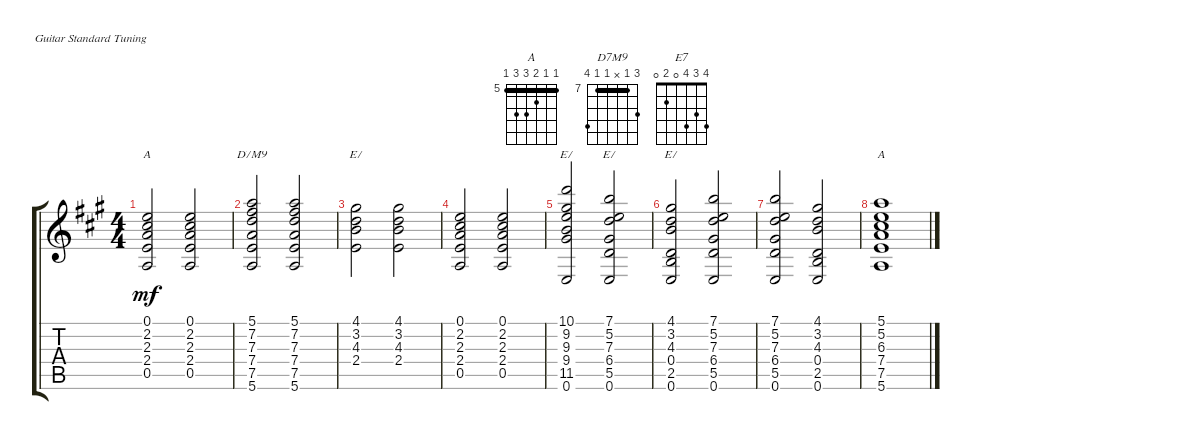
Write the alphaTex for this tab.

\defaultSystemsLayout 4
\bracketExtendMode groupsimilarinstruments
\firstSystemTrackNameOrientation horizontal
\otherSystemsTrackNameOrientation horizontal
\track "" {instrument acousticguitarnylon}
\staff {score tabs}
\tuning (E4 B3 G3 D3 A2 E2)
\chord ("A" 0 2 2 2 0 x)
\chord ("D7M9" 9 7 x 7 7 10) {firstfret 7 barre (7 7)}
\chord ("E7" 4 3 4 2 x x)
\chord ("E7" 10 9 9 9 11 8) {firstfret 9 barre (9 9)}
\chord ("E7" 7 5 7 6 5 4) {firstfret 5 barre 5}
\chord ("E7" 4 3 4 0 2 0)
\chord ("A" 5 5 6 7 7 5) {firstfret 5 barre (5 5)}
\ts (4 4)
\tempo (120 hide)
\clef g2
\scale
1.30265
\ks a
(0.5 2.4 2.3 2.2 0.1).2{ch "A" dy mf instrument acousticguitarnylon} (0.5 2.4 2.3 2.2 0.1).2 |
\scale
0.899117 (7.4 7.3 7.2 5.1 7.5 5.6).2{ch "D7M9"} (7.4 7.3 7.2 5.1 7.5 5.6).2 |
\scale
0.899117 (2.4 4.3 3.2 4.1).2{ch "E7"} (2.4 4.3 3.2 4.1).2 |
\scale
0.899117 (0.5 2.4 2.3 2.2 0.1).2 (0.5 2.4 2.3 2.2 0.1).2 |
\scale
1.21185 (0.6 11.5 9.4 9.3 9.2 10.1).2{ch "E7"} (0.6 5.5 6.4 7.3 5.2 7.1).2{ch "E7"} |
\scale
0.929382 (0.6 2.5 0.4 4.3 3.2 4.1).2{ch "E7"} (0.6 5.5 6.4 7.3 5.2 7.1).2 |
\scale
0.929382 (0.6 5.5 6.4 7.3 5.2 7.1).2 (0.6 2.5 0.4 4.3 3.2 4.1).2 |
\scale
0.929382 (5.6 7.5 7.4 6.3 5.2 5.1).1{ch "A"}
